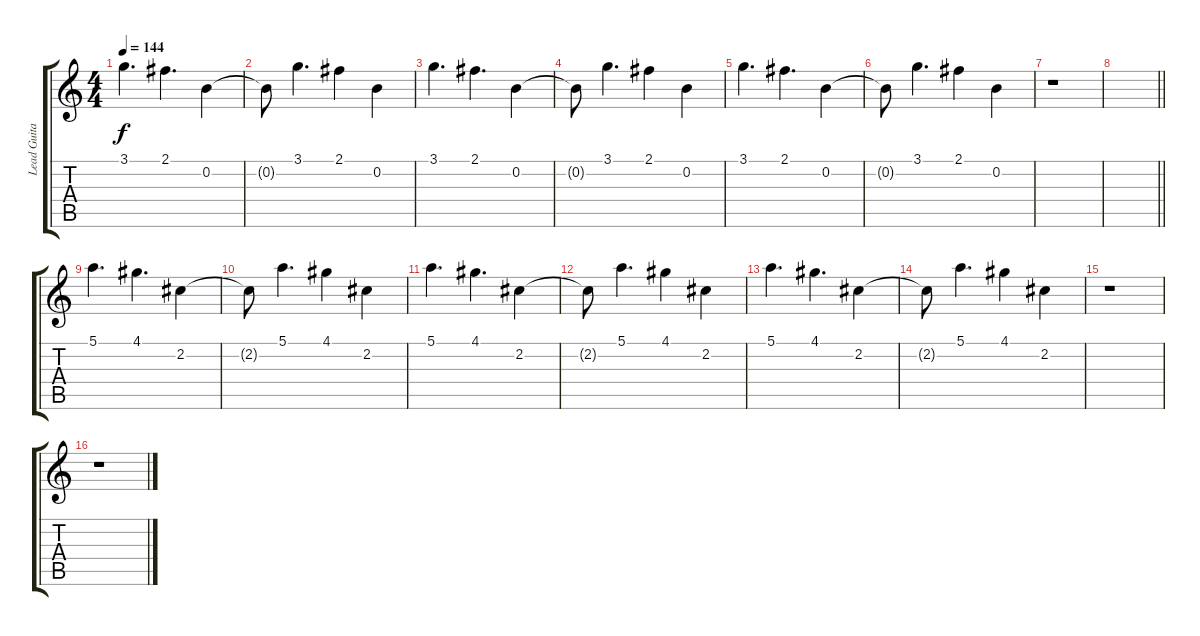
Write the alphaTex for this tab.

\track ("Lead Guitar" "Lead Guita") {instrument distortionguitar}
\staff {score tabs}
\tuning (E4 B3 G3 D3 A2 E2) {hide}
\ts (4 4)
\tempo 144
\clef g2
\ks c
3.1.4{d dy f volume 10 balance 0 instrument distortionguitar} 2.1.4{d} 0.2.4 |
0.2{t}.8 3.1.4{d} 2.1.4 0.2.4 |
3.1.4{d} 2.1.4{d} 0.2.4 |
0.2{t}.8 3.1.4{d} 2.1.4 0.2.4 |
3.1.4{d} 2.1.4{d} 0.2.4 |
0.2{t}.8 3.1.4{d} 2.1.4 0.2.4 |
r.1 |
\barLineRight lightlight
|
\section ("" "")
5.1.4{d} 4.1.4{d} 2.2.4 |
2.2{t}.8 5.1.4{d} 4.1.4 2.2.4 |
5.1.4{d} 4.1.4{d} 2.2.4 |
2.2{t}.8 5.1.4{d} 4.1.4 2.2.4 |
5.1.4{d} 4.1.4{d} 2.2.4 |
2.2{t}.8 5.1.4{d} 4.1.4 2.2.4 |
r.1 |
r.1
